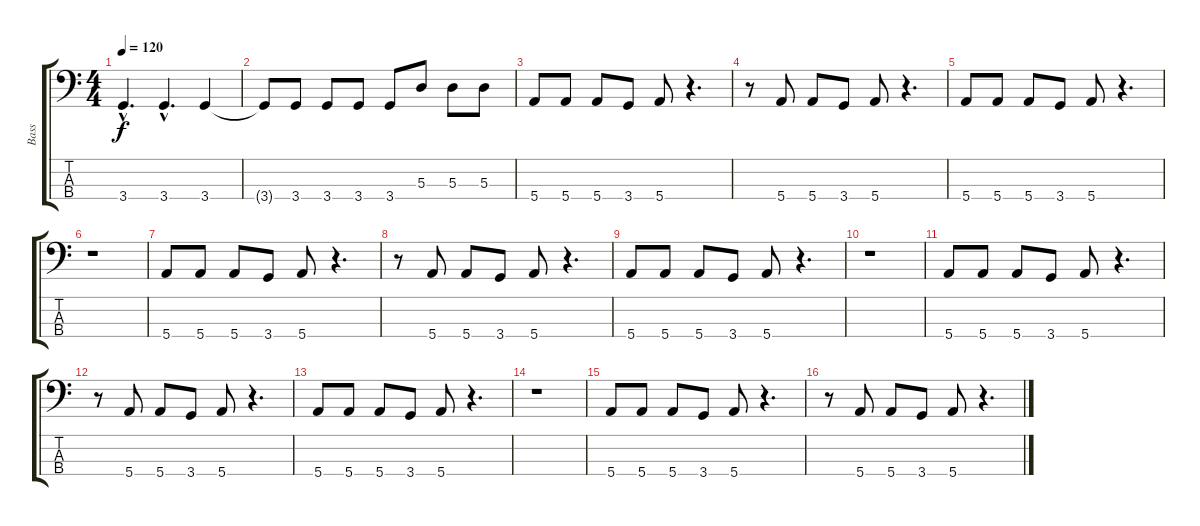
\track ("Bass" "Bass") {instrument slapbass1}
\staff {score tabs}
\tuning (G2 D2 A1 E1) {hide}
\ts (4 4)
\tempo 120
\clef f4
\ks c
3.4{hac}.4{d dy f} 3.4{hac}.4{d} 3.4.4 |
3.4{t}.8 3.4.8 3.4.8 3.4.8 3.4.8 5.3.8 5.3.8 5.3.8 |
5.4.8 5.4.8 5.4.8 3.4.8 5.4.8 r.4{d} |
r.8 5.4.8 5.4.8 3.4.8 5.4.8 r.4{d} |
5.4.8 5.4.8 5.4.8 3.4.8 5.4.8 r.4{d} |
r.1 |
5.4.8 5.4.8 5.4.8 3.4.8 5.4.8 r.4{d} |
r.8 5.4.8 5.4.8 3.4.8 5.4.8 r.4{d} |
5.4.8 5.4.8 5.4.8 3.4.8 5.4.8 r.4{d} |
r.1 |
5.4.8 5.4.8 5.4.8 3.4.8 5.4.8 r.4{d} |
r.8 5.4.8 5.4.8 3.4.8 5.4.8 r.4{d} |
5.4.8 5.4.8 5.4.8 3.4.8 5.4.8 r.4{d} |
r.1 |
5.4.8 5.4.8 5.4.8 3.4.8 5.4.8 r.4{d} |
r.8 5.4.8 5.4.8 3.4.8 5.4.8 r.4{d}
